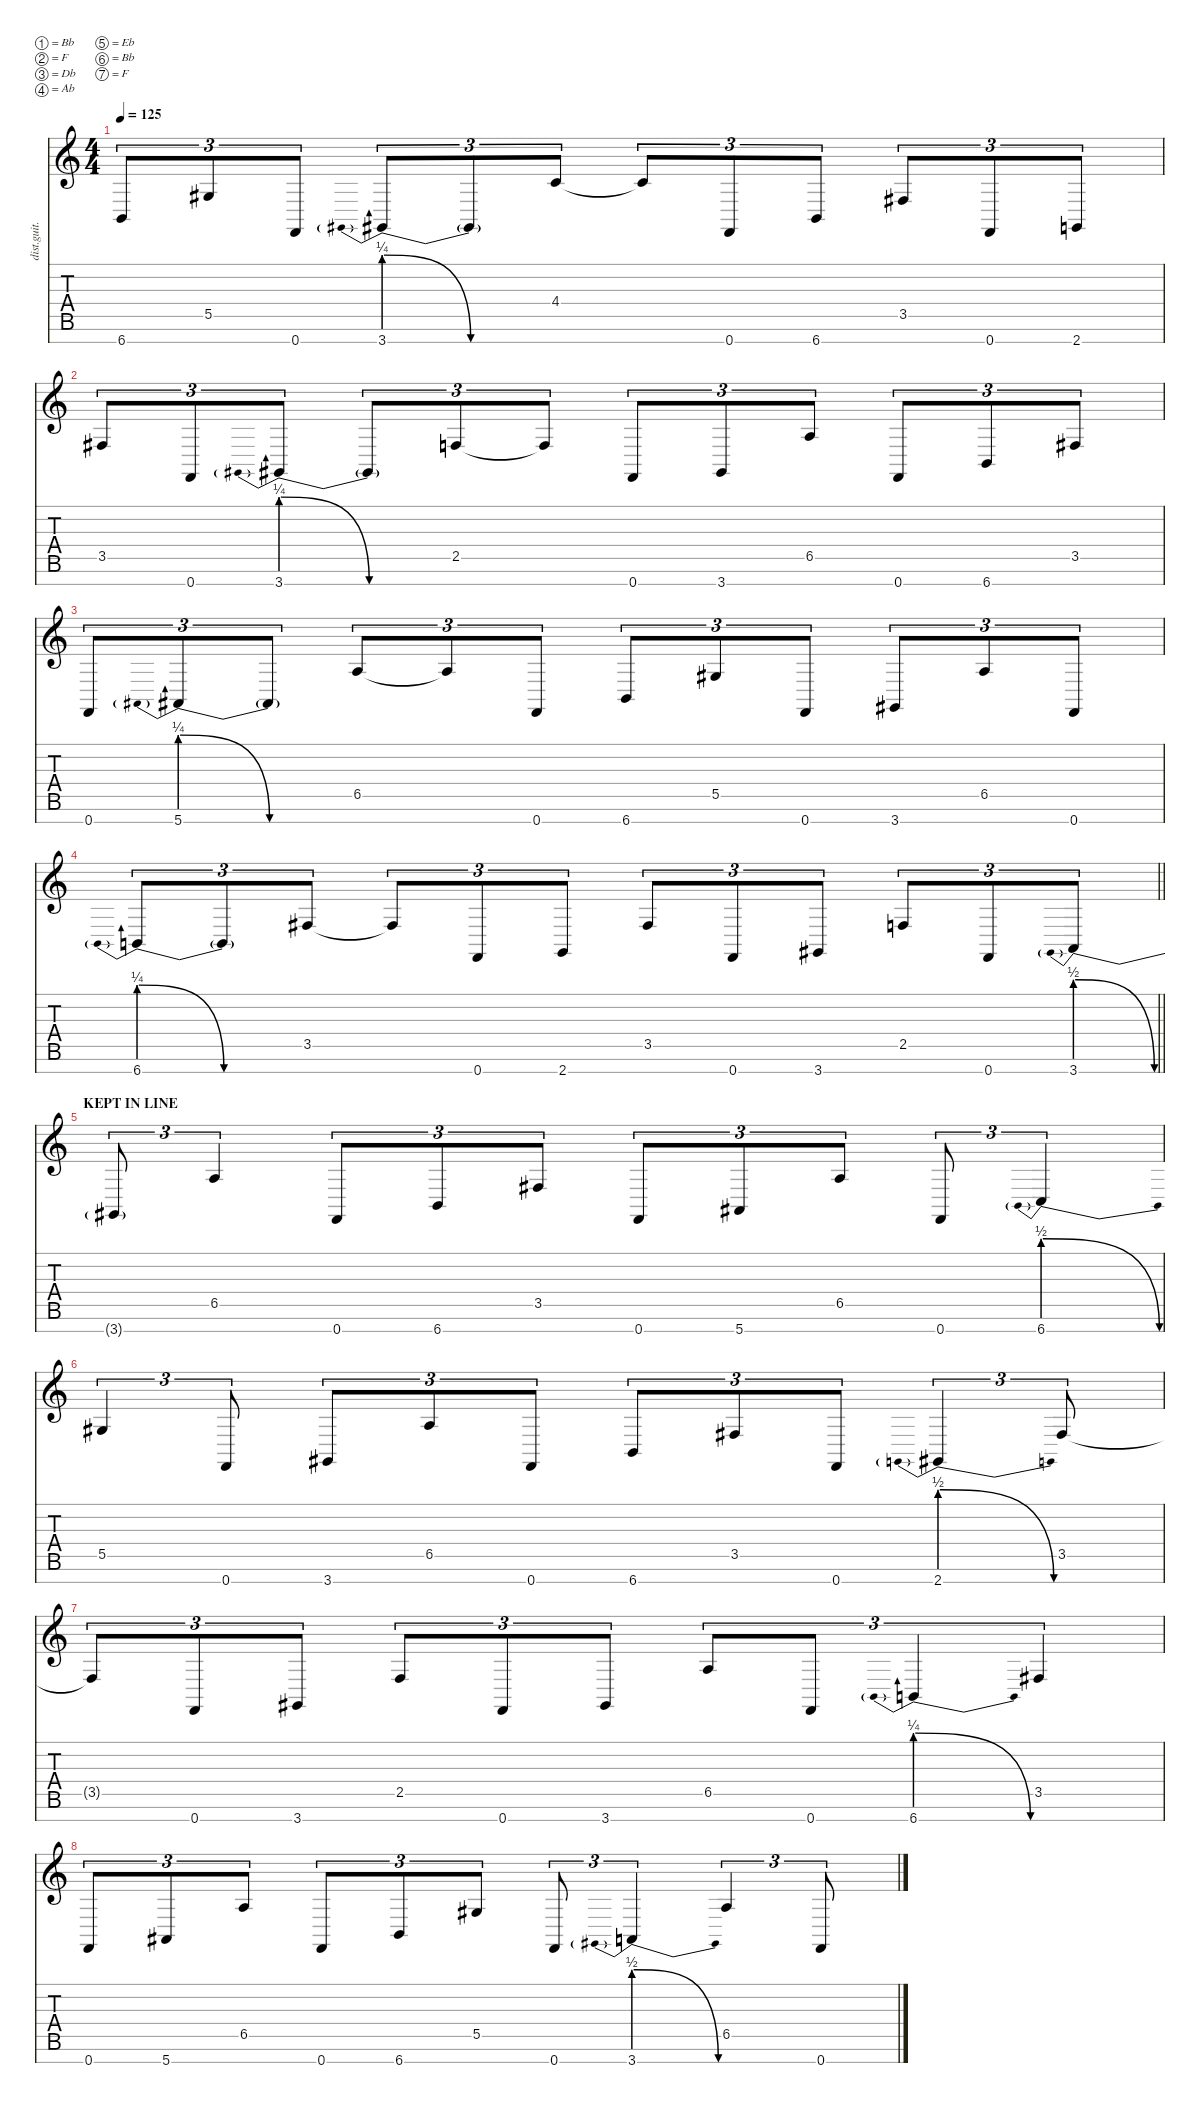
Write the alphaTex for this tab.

\defaultSystemsLayout 4
\hideDynamics
\bracketExtendMode nobrackets
\track ("8 string GUITAR 2 (Marten Hagstrom)" "dist.guit.") {instrument distortionguitar}
\staff {score tabs}
\tuning (Bb3 F3 Db3 Ab2 Eb2 Bb1 F1)
\ts (4 4)
\tempo 125
\clef g2
\ks c
6.7.8{tu (3 2) dy f beam Up} 5.5{acc #}.8{tu (3 2) beam Up} 0.7.8{tu (3 2) beam Up} 3.7{be (prebendrelease 0 1 60 0) acc #}.8{tu (3 2) beam Up} 3.7{be (hold 0 0 60 0) t acc #}.8{tu (3 2) beam Up} 4.4.8{tu (3 2) beam Up} 4.4{t}.8{tu (3 2) beam Up} 0.7.8{tu (3 2) beam Up} 6.7.8{tu (3 2) beam Up} 3.5{acc #}.8{tu (3 2) beam Up} 0.7.8{tu (3 2) beam Up} 2.7.8{tu (3 2) beam Up} |
3.5{acc #}.8{tu (3 2) beam Up} 0.7.8{tu (3 2) beam Up} 3.7{be (prebendrelease 0 1 60 0) acc #}.8{tu (3 2) beam Up} 3.7{be (hold 0 0 60 0) t acc #}.8{tu (3 2) beam Up} 2.5.8{tu (3 2) beam Up} 2.5{t}.8{tu (3 2) beam Up} 0.7.8{tu (3 2) beam Up} 3.7{acc #}.8{tu (3 2) beam Up} 6.5.8{tu (3 2) beam Up} 0.7.8{tu (3 2) beam Up} 6.7.8{tu (3 2) beam Up} 3.5{acc #}.8{tu (3 2) beam Up} |
0.7.8{tu (3 2) beam Up} 5.7{be (prebendrelease 0 1 60 0) acc #}.8{tu (3 2) beam Up} 5.7{be (hold 0 0 60 0) t acc #}.8{tu (3 2) beam Up} 6.5.8{tu (3 2) beam Up} 6.5{t}.8{tu (3 2) beam Up} 0.7.8{tu (3 2) beam Up} 6.7.8{tu (3 2) beam Up} 5.5{acc #}.8{tu (3 2) beam Up} 0.7.8{tu (3 2) beam Up} 3.7{acc #}.8{tu (3 2) beam Up} 6.5.8{tu (3 2) beam Up} 0.7.8{tu (3 2) beam Up} |
\barLineRight lightlight
6.7{be (prebendrelease 0 1 60 0)}.8{tu (3 2) beam Up} 6.7{be (hold 0 0 60 0) t}.8{tu (3 2) beam Up} 3.5{acc #}.8{tu (3 2) beam Up} 3.5{t acc #}.8{tu (3 2) beam Up} 0.7.8{tu (3 2) beam Up} 2.7.8{tu (3 2) beam Up} 3.5{acc #}.8{tu (3 2) beam Up} 0.7.8{tu (3 2) beam Up} 3.7{acc #}.8{tu (3 2) beam Up} 2.5.8{tu (3 2) beam Up} 0.7.8{tu (3 2) beam Up} 3.7{be (prebendrelease 0 2 60 0)}.8{tu (3 2) beam Up} |
\section ("" "KEPT IN LINE")
3.7{be (hold 0 0 60 0) t acc #}.8{tu (3 2) beam Up} 6.5.4{tu (3 2) beam Up} 0.7.8{tu (3 2) beam Up} 6.7.8{tu (3 2) beam Up} 3.5{acc #}.8{tu (3 2) beam Up} 0.7.8{tu (3 2) beam Up} 5.7{acc #}.8{tu (3 2) beam Up} 6.5.8{tu (3 2) beam Up} 0.7.8{tu (3 2) beam Up} 6.7{be (prebendrelease 0 2 30 0)}.4{tu (3 2) beam Up} |
5.5{acc #}.4{tu (3 2) beam Up} 0.7.8{tu (3 2) beam Up} 3.7{acc #}.8{tu (3 2) beam Up} 6.5.8{tu (3 2) beam Up} 0.7.8{tu (3 2) beam Up} 6.7.8{tu (3 2) beam Up} 3.5{acc #}.8{tu (3 2) beam Up} 0.7.8{tu (3 2) beam Up} 2.7{be (prebendrelease 0 2 30 0)}.4{tu (3 2) beam Up} 3.5{acc #}.8{tu (3 2) beam Up} |
3.5{t acc #}.8{tu (3 2) beam Up} 0.7.8{tu (3 2) beam Up} 3.7{acc #}.8{tu (3 2) beam Up} 2.5.8{tu (3 2) beam Up} 0.7.8{tu (3 2) beam Up} 3.7{acc #}.8{tu (3 2) beam Up} 6.5.8{tu (3 2) beam Up} 0.7.8{tu (3 2) beam Up} 6.7{be (prebendrelease 0 1 30 0)}.4{tu (3 2) beam Up} 3.5{acc #}.4{tu (3 2) beam Up} |
0.7.8{tu (3 2) beam Up} 5.7{acc #}.8{tu (3 2) beam Up} 6.5.8{tu (3 2) beam Up} 0.7.8{tu (3 2) beam Up} 6.7.8{tu (3 2) beam Up} 5.5{acc #}.8{tu (3 2) beam Up} 0.7.8{tu (3 2) beam Up} 3.7{be (prebendrelease 0 2 30 0)}.4{tu (3 2) beam Up} 6.5.4{tu (3 2) beam Up} 0.7.8{tu (3 2) beam Up}
